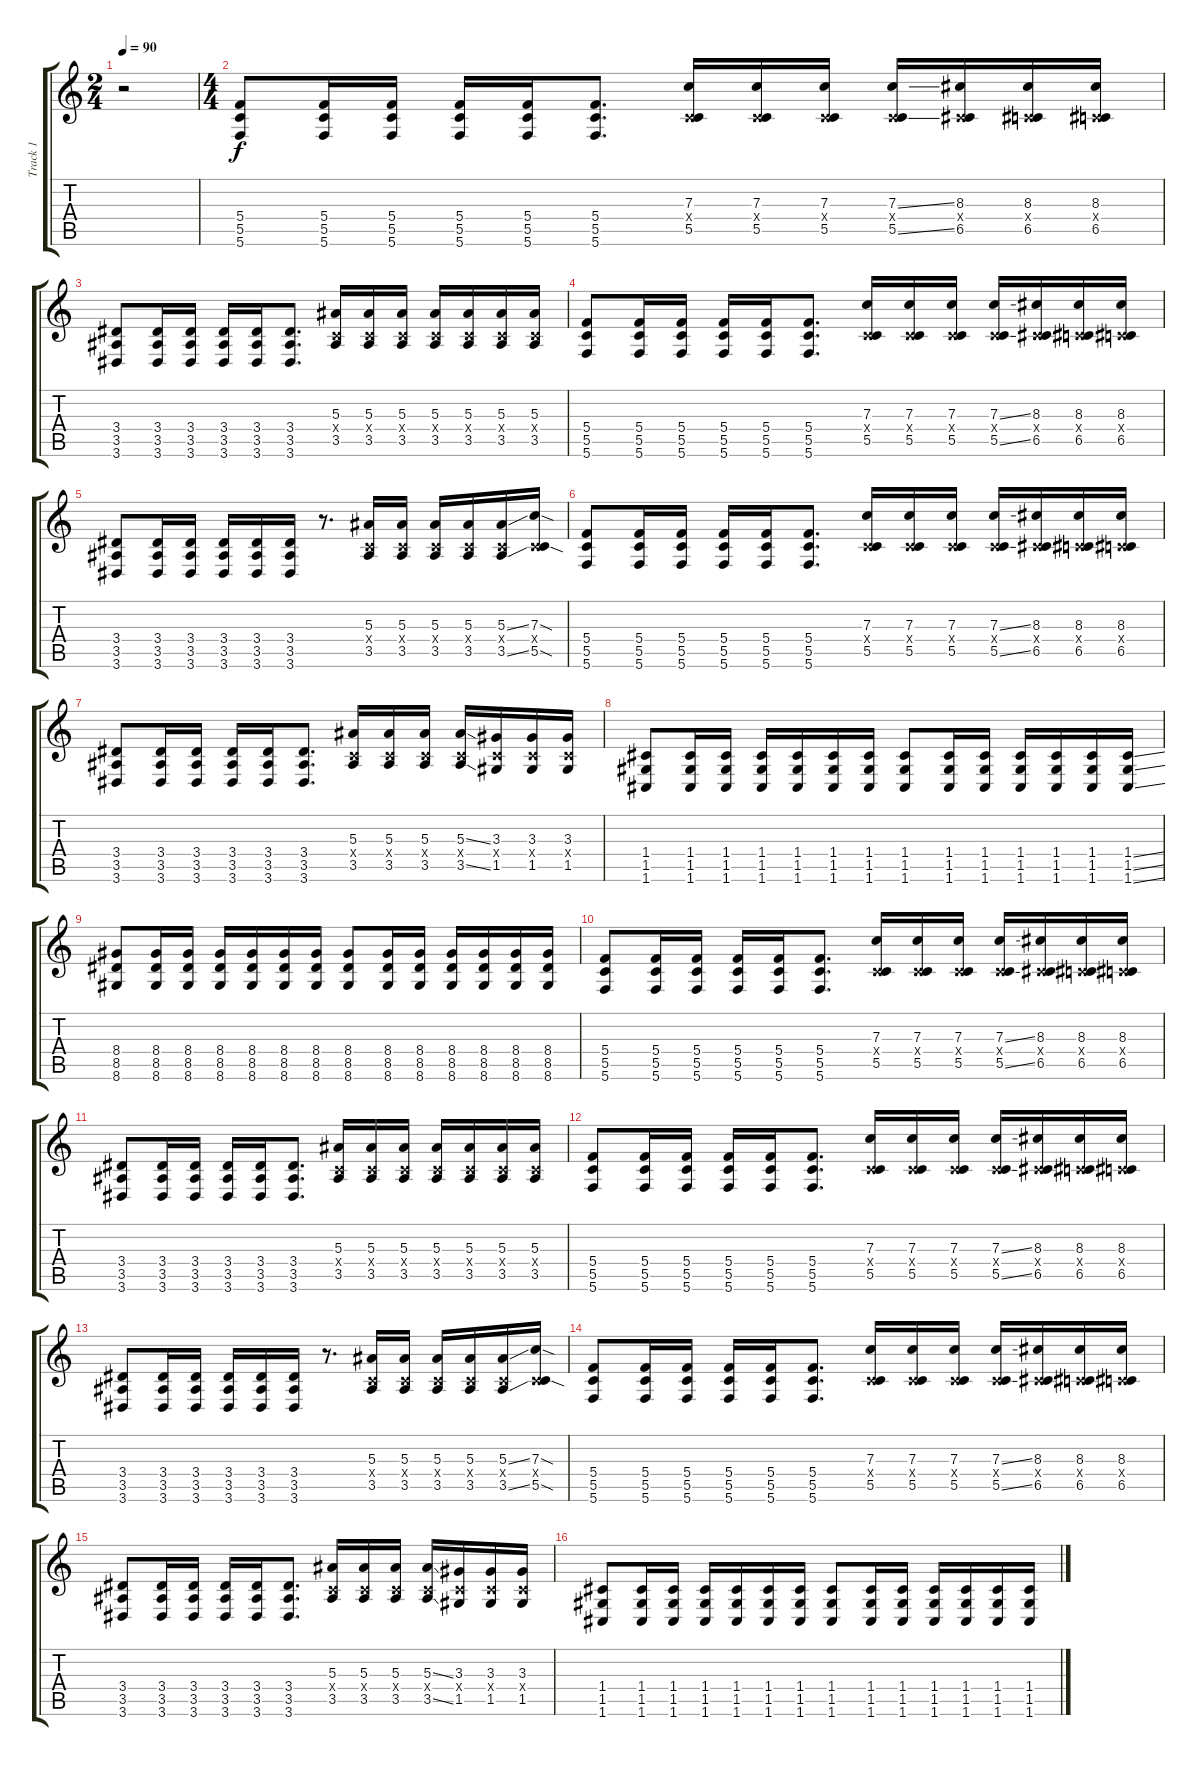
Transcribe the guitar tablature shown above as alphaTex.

\track ("Track 1" "Track 1") {instrument distortionguitar}
\staff {score tabs}
\tuning (D4 A3 F3 C3 G2 C2) {hide}
\ts (2 4)
\tempo 90
\clef g2
\ks c
r.2{dy f} |
\ts (4 4)
(5.4 5.5 5.6).8 (5.4 5.5 5.6).16 (5.4 5.5 5.6).16 (5.4 5.5 5.6).16 (5.4 5.5 5.6).16 (5.4 5.5 5.6).8{d} (7.3 0.4{x} 5.5).16 (7.3 0.4{x} 5.5).16 (7.3 0.4{x} 5.5).16 (7.3{ss} 0.4{x} 5.5{ss}).16 (8.3 0.4{x} 6.5).16 (8.3 0.4{x} 6.5).16 (8.3 0.4{x} 6.5).16 |
(3.4 3.5 3.6).8 (3.4 3.5 3.6).16 (3.4 3.5 3.6).16 (3.4 3.5 3.6).16 (3.4 3.5 3.6).16 (3.4 3.5 3.6).8{d} (5.3 0.4{x} 3.5).16 (5.3 0.4{x} 3.5).16 (5.3 0.4{x} 3.5).16 (5.3 0.4{x} 3.5).16 (5.3 0.4{x} 3.5).16 (5.3 0.4{x} 3.5).16 (5.3 0.4{x} 3.5).16 |
(5.4 5.5 5.6).8 (5.4 5.5 5.6).16 (5.4 5.5 5.6).16 (5.4 5.5 5.6).16 (5.4 5.5 5.6).16 (5.4 5.5 5.6).8{d} (7.3 0.4{x} 5.5).16 (7.3 0.4{x} 5.5).16 (7.3 0.4{x} 5.5).16 (7.3{ss} 0.4{x} 5.5{ss}).16 (8.3 0.4{x} 6.5).16 (8.3 0.4{x} 6.5).16 (8.3 0.4{x} 6.5).16 |
(3.4 3.5 3.6).8 (3.4 3.5 3.6).16 (3.4 3.5 3.6).16 (3.4 3.5 3.6).16 (3.4 3.5 3.6).16 (3.4 3.5 3.6).16 r.8{d} (5.3 0.4{x} 3.5).16 (5.3 0.4{x} 3.5).16 (5.3 0.4{x} 3.5).16 (5.3 0.4{x} 3.5).16 (5.3{ss} 0.4{x} 3.5{ss}).16 (7.3{sod} 0.4{x} 5.5{sod}).16 |
(5.4 5.5 5.6).8 (5.4 5.5 5.6).16 (5.4 5.5 5.6).16 (5.4 5.5 5.6).16 (5.4 5.5 5.6).16 (5.4 5.5 5.6).8{d} (7.3 0.4{x} 5.5).16 (7.3 0.4{x} 5.5).16 (7.3 0.4{x} 5.5).16 (7.3{ss} 0.4{x} 5.5{ss}).16 (8.3 0.4{x} 6.5).16 (8.3 0.4{x} 6.5).16 (8.3 0.4{x} 6.5).16 |
(3.4 3.5 3.6).8 (3.4 3.5 3.6).16 (3.4 3.5 3.6).16 (3.4 3.5 3.6).16 (3.4 3.5 3.6).16 (3.4 3.5 3.6).8{d} (5.3 0.4{x} 3.5).16 (5.3 0.4{x} 3.5).16 (5.3 0.4{x} 3.5).16 (5.3{ss} 0.4{x} 3.5{ss}).16 (3.3 0.4{x} 1.5).16 (3.3 0.4{x} 1.5).16 (3.3 0.4{x} 1.5).16 |
(1.4 1.5 1.6).8 (1.4 1.5 1.6).16 (1.4 1.5 1.6).16 (1.4 1.5 1.6).16 (1.4 1.5 1.6).16 (1.4 1.5 1.6).16 (1.4 1.5 1.6).16 (1.4 1.5 1.6).8 (1.4 1.5 1.6).16 (1.4 1.5 1.6).16 (1.4 1.5 1.6).16 (1.4 1.5 1.6).16 (1.4 1.5 1.6).16 (1.4{ss} 1.5{ss} 1.6{ss}).16 |
(8.4 8.5 8.6).8 (8.4 8.5 8.6).16 (8.4 8.5 8.6).16 (8.4 8.5 8.6).16 (8.4 8.5 8.6).16 (8.4 8.5 8.6).16 (8.4 8.5 8.6).16 (8.4 8.5 8.6).8 (8.4 8.5 8.6).16 (8.4 8.5 8.6).16 (8.4 8.5 8.6).16 (8.4 8.5 8.6).16 (8.4 8.5 8.6).16 (8.4 8.5 8.6).16 |
(5.4 5.5 5.6).8 (5.4 5.5 5.6).16 (5.4 5.5 5.6).16 (5.4 5.5 5.6).16 (5.4 5.5 5.6).16 (5.4 5.5 5.6).8{d} (7.3 0.4{x} 5.5).16 (7.3 0.4{x} 5.5).16 (7.3 0.4{x} 5.5).16 (7.3{ss} 0.4{x} 5.5{ss}).16 (8.3 0.4{x} 6.5).16 (8.3 0.4{x} 6.5).16 (8.3 0.4{x} 6.5).16 |
(3.4 3.5 3.6).8 (3.4 3.5 3.6).16 (3.4 3.5 3.6).16 (3.4 3.5 3.6).16 (3.4 3.5 3.6).16 (3.4 3.5 3.6).8{d} (5.3 0.4{x} 3.5).16 (5.3 0.4{x} 3.5).16 (5.3 0.4{x} 3.5).16 (5.3 0.4{x} 3.5).16 (5.3 0.4{x} 3.5).16 (5.3 0.4{x} 3.5).16 (5.3 0.4{x} 3.5).16 |
(5.4 5.5 5.6).8 (5.4 5.5 5.6).16 (5.4 5.5 5.6).16 (5.4 5.5 5.6).16 (5.4 5.5 5.6).16 (5.4 5.5 5.6).8{d} (7.3 0.4{x} 5.5).16 (7.3 0.4{x} 5.5).16 (7.3 0.4{x} 5.5).16 (7.3{ss} 0.4{x} 5.5{ss}).16 (8.3 0.4{x} 6.5).16 (8.3 0.4{x} 6.5).16 (8.3 0.4{x} 6.5).16 |
(3.4 3.5 3.6).8 (3.4 3.5 3.6).16 (3.4 3.5 3.6).16 (3.4 3.5 3.6).16 (3.4 3.5 3.6).16 (3.4 3.5 3.6).16 r.8{d} (5.3 0.4{x} 3.5).16 (5.3 0.4{x} 3.5).16 (5.3 0.4{x} 3.5).16 (5.3 0.4{x} 3.5).16 (5.3{ss} 0.4{x} 3.5{ss}).16 (7.3{sod} 0.4{x} 5.5{sod}).16 |
(5.4 5.5 5.6).8 (5.4 5.5 5.6).16 (5.4 5.5 5.6).16 (5.4 5.5 5.6).16 (5.4 5.5 5.6).16 (5.4 5.5 5.6).8{d} (7.3 0.4{x} 5.5).16 (7.3 0.4{x} 5.5).16 (7.3 0.4{x} 5.5).16 (7.3{ss} 0.4{x} 5.5{ss}).16 (8.3 0.4{x} 6.5).16 (8.3 0.4{x} 6.5).16 (8.3 0.4{x} 6.5).16 |
(3.4 3.5 3.6).8 (3.4 3.5 3.6).16 (3.4 3.5 3.6).16 (3.4 3.5 3.6).16 (3.4 3.5 3.6).16 (3.4 3.5 3.6).8{d} (5.3 0.4{x} 3.5).16 (5.3 0.4{x} 3.5).16 (5.3 0.4{x} 3.5).16 (5.3{ss} 0.4{x} 3.5{ss}).16 (3.3 0.4{x} 1.5).16 (3.3 0.4{x} 1.5).16 (3.3 0.4{x} 1.5).16 |
(1.4 1.5 1.6).8 (1.4 1.5 1.6).16 (1.4 1.5 1.6).16 (1.4 1.5 1.6).16 (1.4 1.5 1.6).16 (1.4 1.5 1.6).16 (1.4 1.5 1.6).16 (1.4 1.5 1.6).8 (1.4 1.5 1.6).16 (1.4 1.5 1.6).16 (1.4 1.5 1.6).16 (1.4 1.5 1.6).16 (1.4 1.5 1.6).16 (1.4{ss} 1.5{ss} 1.6{ss}).16
